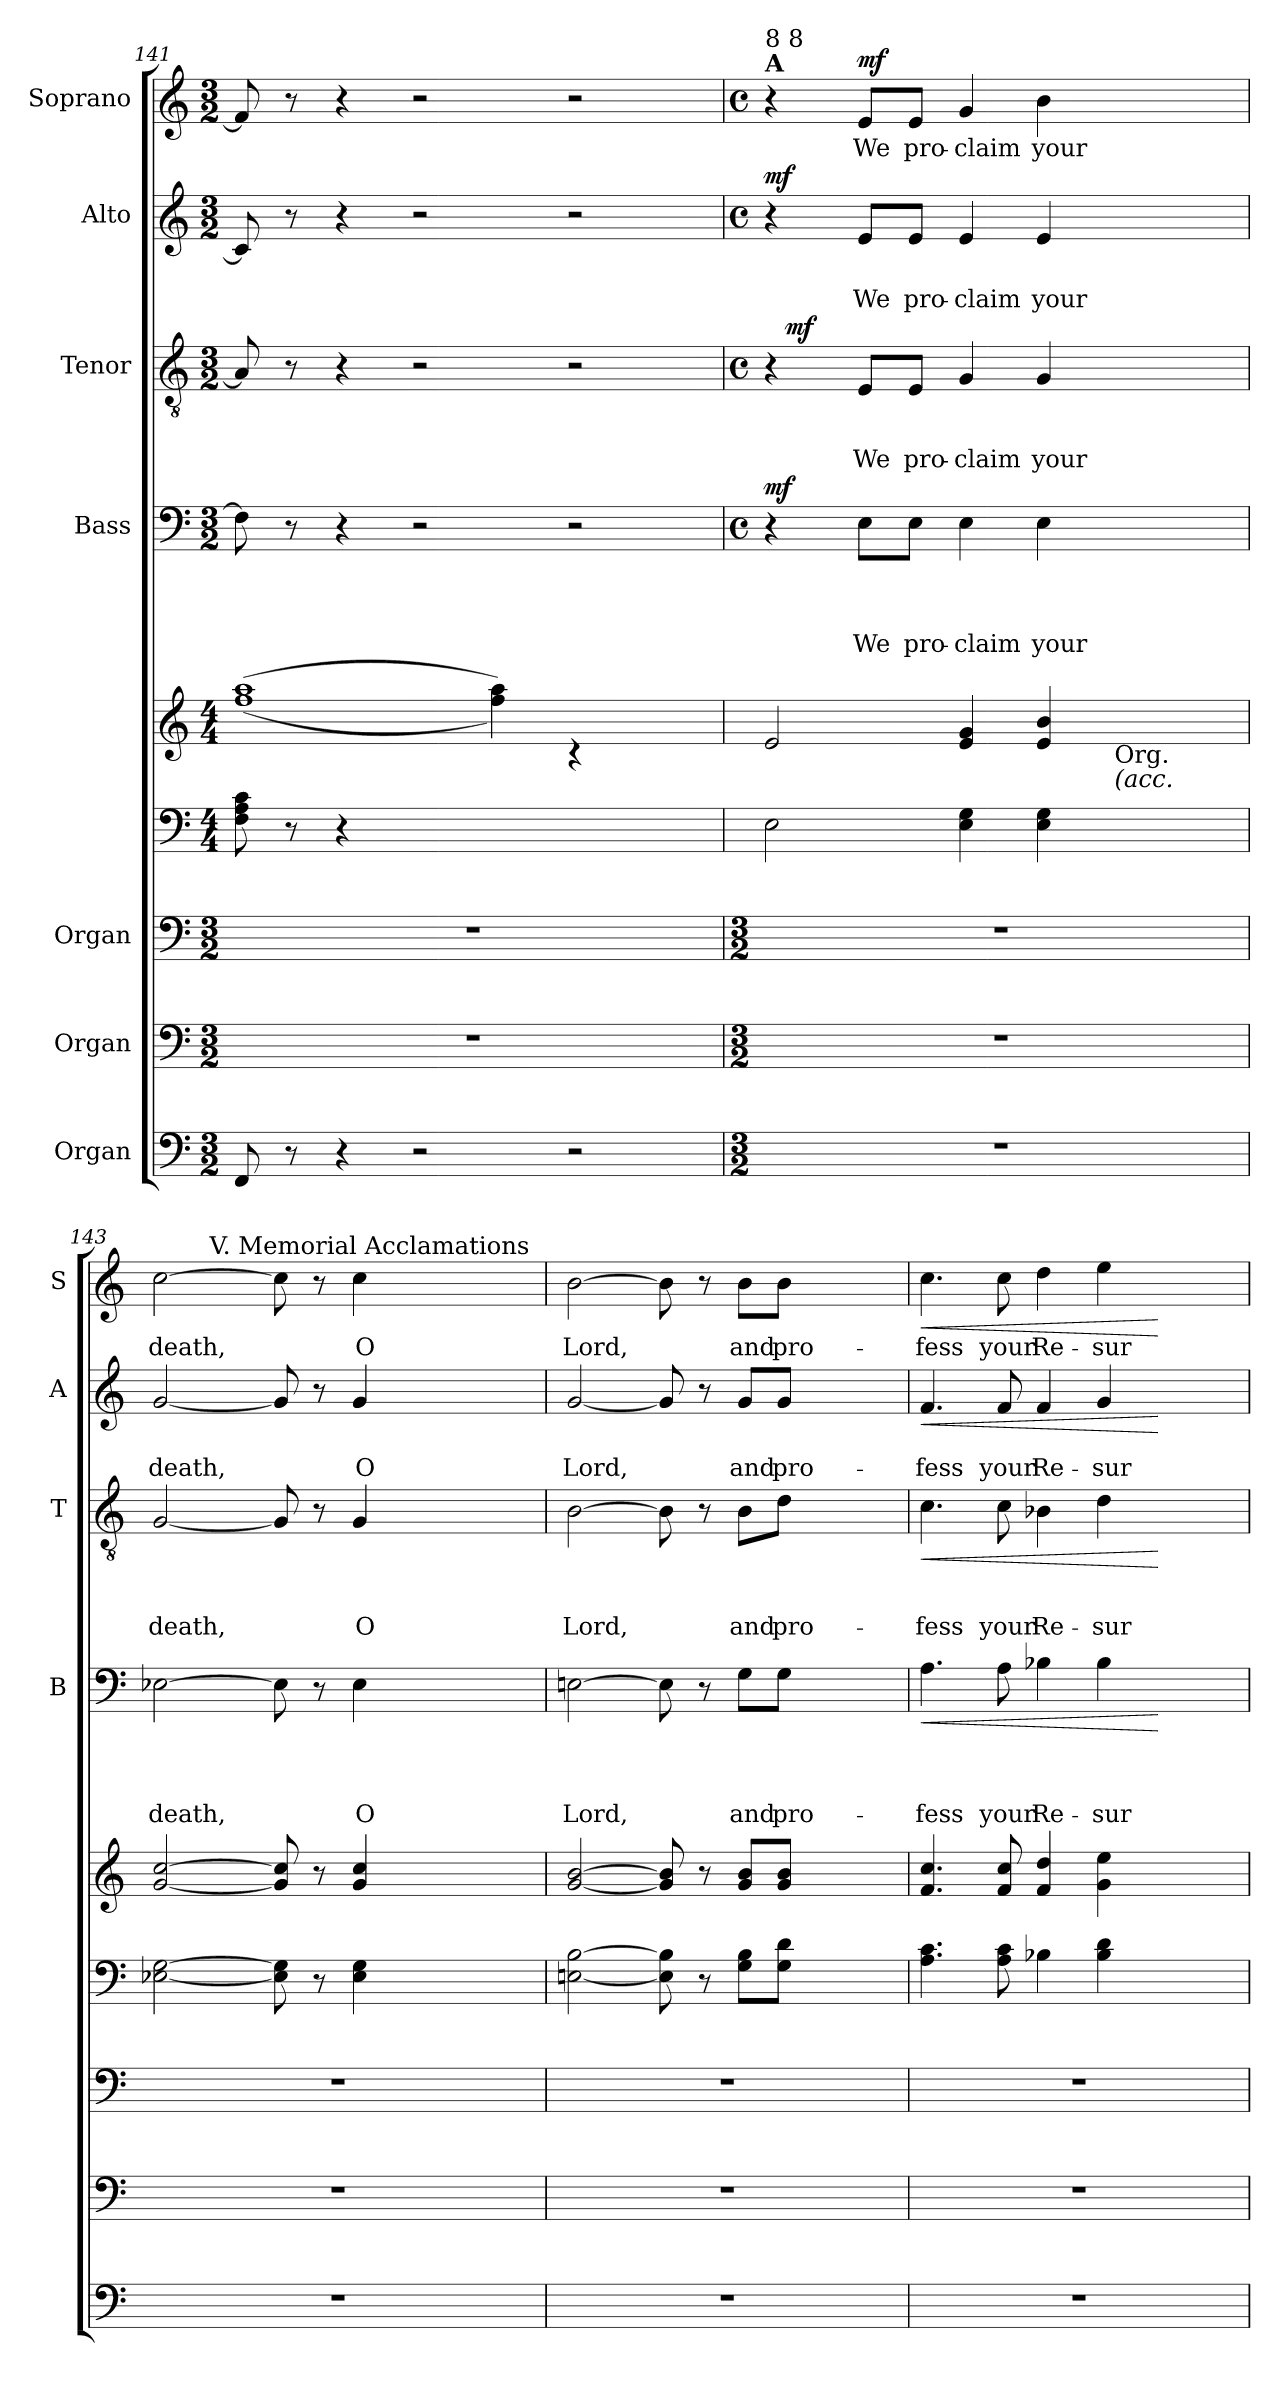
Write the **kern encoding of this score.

**kern	**kern	**kern	**kern	**kern	**kern	**text	**text	**text	**text	**dynam	**kern	**text	**text	**text	**dynam	**kern	**text	**text	**dynam	**kern	**text	**dynam
*part9	*part8	*part7	*part6	*part5	*part4	*part4	*part4	*part4	*part4	*part4	*part3	*part3	*part3	*part3	*part3	*part2	*part2	*part2	*part2	*part1	*part1	*part1
*staff9	*staff8	*staff7	*staff6	*staff5	*staff4	*staff4	*staff4	*staff4	*staff4	*staff4	*staff3	*staff3	*staff3	*staff3	*staff3	*staff2	*staff2	*staff2	*staff2	*staff1	*staff1	*staff1
*I"Organ	*I"Organ	*I"Organ	*	*	*I"Bass	*	*	*	*	*	*I"Tenor	*	*	*	*	*I"Alto	*	*	*	*I"Soprano	*	*
*	*	*	*	*	*I'B	*	*	*	*	*	*I'T	*	*	*	*	*I'A	*	*	*	*I'S	*	*
*clefF4	*clefF4	*clefF4	*clefF4	*clefG2	*clefF4	*	*	*	*	*	*clefGv2	*	*	*	*	*clefG2	*	*	*	*clefG2	*	*
*k[]	*k[]	*k[]	*k[]	*k[]	*k[]	*	*	*	*	*	*k[]	*	*	*	*	*k[]	*	*	*	*k[]	*	*
*C:	*C:	*C:	*C:	*C:	*C:	*	*	*	*	*	*C:	*	*	*	*	*C:	*	*	*	*C:	*	*
*M3/2	*M3/2	*M3/2	*M4/4	*M4/4	*M3/2	*	*	*	*	*	*M3/2	*	*	*	*	*M3/2	*	*	*	*M3/2	*	*
=141	=141	=141	=141	=141	=141	=141	=141	=141	=141	=141	=141	=141	=141	=141	=141	=141	=141	=141	=141	=141	=141	=141
*	*	*	*	*^	*	*	*	*	*	*	*	*	*	*	*	*	*	*	*	*	*	*
8FF/	1.r	1.r	8F\ 8A\ 8c\	(>(<1ff 1aa	2.ryy	8F\]	.	.	.	.	.	8A/]	.	.	.	.	8c/]	.	.	.	8f/]	.	.
8r	.	.	8r	.	.	8r	.	.	.	.	.	8r	.	.	.	.	8r	.	.	.	8r	.	.
4r	.	.	4r	.	.	4r	.	.	.	.	.	4r	.	.	.	.	4r	.	.	.	4r	.	.
2r	.	.	1ryy	.	.	2r	.	.	.	.	.	2r	.	.	.	.	2r	.	.	.	2r	.	.
.	.	.	.	.	4ff\ 4aa\))	.	.	.	.	.	.	.	.	.	.	.	.	.	.	.	.	.	.
2r	.	.	.	4ryy	4rc	2r	.	.	.	.	.	2r	.	.	.	.	2r	.	.	.	2r	.	.
.	.	.	.	4ryy	4ryy	.	.	.	.	.	.	.	.	.	.	.	.	.	.	.	.	.	.
*	*	*	*	*v	*v	*	*	*	*	*	*	*	*	*	*	*	*	*	*	*	*	*	*
!!LO:LB:g=z
=142!	=142!	=142!	=142!	=142!	=142!	=142!	=142!	=142!	=142!	=142!	=142!	=142!	=142!	=142!	=142!	=142!	=142!	=142!	=142!	=142!	=142!	=142!
*M3/2	*M3/2	*M3/2	*	*	*M4/4	*	*	*	*	*	*M4/4	*	*	*	*	*M4/4	*	*	*	*M4/4	*	*
*	*	*	*	*	*met(c)	*	*	*	*	*	*met(c)	*	*	*	*	*met(c)	*	*	*	*met(c)	*	*
*	*	*	*	*^	*	*	*	*	*	*	*	*	*	*	*	*	*	*	*	*	*	*
!	!	!	!	!	!	!	!	!	!	!	!	!	!	!	!	!	!	!	!	!	!LO:TX:a:B:t=A	!	!
!	!	!	!	!	!	!	!	!	!	!	!	!	!	!	!	!	!	!	!	!	!LO:TX:a:t=8 8	!	!
!	!	!	!	!	!	!	!	!	!	!	!LO:DY:a	!	!	!	!	!	!	!	!	!LO:DY:a	!	!	!
*	*	*	*	*v	*v	*	*	*	*	*	*	*^	*	*	*	*	*	*	*	*	*	*	*
1.r	1.r	1.r	2E\	2e/	4r	.	.	.	.	mf	4r	32ryy	.	.	.	.	4r	.	.	mf	4r	.	.
!	!	!	!	!	!	!	!	!	!	!	!	!	!	!	!	!LO:DY:a	!	!	!	!	!	!	!
.	.	.	.	.	.	.	.	.	.	.	.	1ryy	.	.	.	mf	.	.	.	.	.	.	.
!	!	!	!	!	!	!	!	!	!LO:LY:b	!	!	!	!	!	!LO:LY:b	!	!	!	!LO:LY:b	!	!	!LO:LY:b	!LO:DY:a
.	.	.	.	.	8E\L	.	.	.	We	.	8E/L	.	.	.	We	.	8e/L	.	We	.	8e/L	We	mf
!	!	!	!	!	!	!	!	!	!LO:LY:b	!	!	!	!	!	!LO:LY:b	!	!	!	!LO:LY:b	!	!	!LO:LY:b	!
.	.	.	.	.	8E\J	.	.	.	pro-	.	8E/J	.	.	.	pro-	.	8e/J	.	pro-	.	8e/J	pro-	.
!	!	!	!	!	!	!	!	!	!LO:LY:b	!	!	!	!	!	!LO:LY:b	!	!	!	!LO:LY:b	!	!	!LO:LY:b	!
.	.	.	4E\ 4G\	4e/ 4g/	4E\	.	.	.	-claim	.	4G/	.	.	.	-claim	.	4e/	.	-claim	.	4g/	-claim	.
!	!	!	!	!	!	!	!	!	!LO:LY:b	!	!	!	!	!	!LO:LY:b	!	!	!	!LO:LY:b	!	!	!LO:LY:b	!
.	.	.	4E\ 4G\	4e/ 4b/	4E\	.	.	.	your	.	4G/	.	.	.	your	.	4e/	.	your	.	4b\	your	.
!	!	!	!	!LO:TX:b:t=Org.	!	!	!	!	!	!	!	!	!	!	!	!	!	!	!	!	!	!	!
!	!	!	!	!LO:TX:b:i:t=(acc.	!	!	!	!	!	!	!	!	!	!	!	!	!	!	!	!	!	!	!
.	.	.	2ryy	2ryy	2ryy	.	.	.	.	.	2ryy	.	.	.	.	.	2ryy	.	.	.	2ryy	.	.
.	.	.	.	.	.	.	.	.	.	.	.	4...ryy	.	.	.	.	.	.	.	.	.	.	.
=143	=143	=143	=143	=143	=143	=143	=143	=143	=143	=143	=143	=143	=143	=143	=143	=143	=143	=143	=143	=143	=143	=143	=143
!	!	!	!	!	!	!	!	!	!LO:LY:b	!	!	!	!	!	!LO:LY:b	!	!	!	!LO:LY:b	!	!	!LO:LY:b	!
*	*	*	*	*	*	*	*	*	*	*	*v	*v	*	*	*	*	*	*	*	*	*^	*	*
1.r	1.r	1.r	[<2E-X\ [>2G\	[<2g/ [>2cc/	[>2E-X\	.	.	.	death,	.	[<2G/	.	.	death,	.	[<2g/	.	death,	.	[>2cc\	8..ryy	death,	.
!	!	!	!	!	!	!	!	!	!	!	!	!	!	!	!	!	!	!	!	!	!LO:TX:a:t=V. Memorial Acclamations	!	!
.	.	.	.	.	.	.	.	.	.	.	.	.	.	.	.	.	.	.	.	.	1ryy	.	.
.	.	.	8E-\] 8G\]	8g/] 8cc/]	8E-\]	.	.	.	.	.	8G/]	.	.	.	.	8g/]	.	.	.	8cc\]	.	.	.
.	.	.	8r	8r	8r	.	.	.	.	.	8r	.	.	.	.	8r	.	.	.	8r	.	.	.
!	!	!	!	!	!	!	!	!	!LO:LY:b	!	!	!	!	!LO:LY:b	!	!	!	!LO:LY:b	!	!	!	!LO:LY:b	!
.	.	.	4E-\ 4G\	4g/ 4cc/	4E-\	.	.	.	O	.	4G/	.	.	O	.	4g/	.	O	.	4cc\	.	O	.
.	.	.	2ryy	2ryy	2ryy	.	.	.	.	.	2ryy	.	.	.	.	2ryy	.	.	.	2ryy	.	.	.
.	.	.	.	.	.	.	.	.	.	.	.	.	.	.	.	.	.	.	.	.	4ryy	.	.
.	.	.	.	.	.	.	.	.	.	.	.	.	.	.	.	.	.	.	.	.	32ryy	.	.
=144	=144	=144	=144	=144	=144	=144	=144	=144	=144	=144	=144	=144	=144	=144	=144	=144	=144	=144	=144	=144	=144	=144	=144
!	!	!	!	!	!	!	!	!	!LO:LY:b	!	!	!	!	!LO:LY:b	!	!	!	!LO:LY:b	!	!	!	!LO:LY:b	!
*	*	*	*	*	*	*	*	*	*	*	*	*	*	*	*	*	*	*	*	*v	*v	*	*
1.r	1.r	1.r	[<2En\ [>2B\	[<2g/ [>2b/	[>2En\	.	.	.	Lord,	.	[>2B\	.	.	Lord,	.	[<2g/	.	Lord,	.	[>2b\	Lord,	.
.	.	.	8E\] 8B\]	8g/] 8b/]	8E\]	.	.	.	.	.	8B\]	.	.	.	.	8g/]	.	.	.	8b\]	.	.
.	.	.	8r	8r	8r	.	.	.	.	.	8r	.	.	.	.	8r	.	.	.	8r	.	.
!	!	!	!	!	!	!	!	!	!LO:LY:b	!	!	!	!	!LO:LY:b	!	!	!	!LO:LY:b	!	!	!LO:LY:b	!
.	.	.	8G\ 8B\L	8g/ 8b/L	8G\L	.	.	.	and	.	8B\L	.	.	and	.	8g/L	.	and	.	8b\L	and	.
!	!	!	!	!	!	!	!	!	!LO:LY:b	!	!	!	!	!LO:LY:b	!	!	!	!LO:LY:b	!	!	!LO:LY:b	!
.	.	.	8G\ 8d\J	8g/ 8b/J	8G\J	.	.	.	pro-	.	8d\J	.	.	pro-	.	8g/J	.	pro-	.	8b\J	pro-	.
.	.	.	2ryy	2ryy	2ryy	.	.	.	.	.	2ryy	.	.	.	.	2ryy	.	.	.	2ryy	.	.
=145	=145	=145	=145	=145	=145	=145	=145	=145	=145	=145	=145	=145	=145	=145	=145	=145	=145	=145	=145	=145	=145	=145
!	!	!	!	!	!	!	!	!	!LO:LY:b:rj	!LO:HP:b	!	!	!	!LO:LY:b:rj	!LO:HP:b	!	!	!LO:LY:b:rj	!LO:HP:b	!	!LO:LY:b:rj	!LO:HP:b
1.r	1.r	1.r	4.A\ 4.c\	4.f/ 4.cc/	4.A\	.	.	.	-fess	<	4.c\	.	.	-fess	<	4.f/	.	-fess	<	4.cc\	-fess	<
!	!	!	!	!	!	!	!	!	!LO:LY:b	!	!	!	!	!LO:LY:b	!	!	!	!LO:LY:b	!	!	!LO:LY:b	!
.	.	.	8A\ 8c\	8f/ 8cc/	8A\	.	.	.	your	.	8c\	.	.	your	.	8f/	.	your	.	8cc\	your	.
!	!	!	!	!	!	!	!	!	!LO:LY:b	!	!	!	!	!LO:LY:b	!	!	!	!LO:LY:b	!	!	!LO:LY:b	!
.	.	.	4B-X\	4f/ 4dd/	4B-X\	.	.	.	Re-	.	4B-X\	.	.	Re-	.	4f/	.	Re-	.	4dd\	Re-	.
!	!	!	!	!	!	!	!	!	!LO:LY:b	!	!	!	!	!LO:LY:b	!	!	!	!LO:LY:b	!	!	!LO:LY:b	!
.	.	.	4B-\ 4d\	4g\ 4ee\	4B-\	.	.	.	-sur-	.	4d\	.	.	-sur-	.	4g/	.	-sur-	.	4ee\	-sur-	.
.	.	.	2ryy	2ryy	2ryy	.	.	.	.	[	2ryy	.	.	.	[	2ryy	.	.	[	2ryy	.	[
=	=	=	=	=	=	=	=	=	=	=	=	=	=	=	=	=	=	=	=	=	=	=
*-	*-	*-	*-	*-	*-	*-	*-	*-	*-	*-	*-	*-	*-	*-	*-	*-	*-	*-	*-	*-	*-	*-
